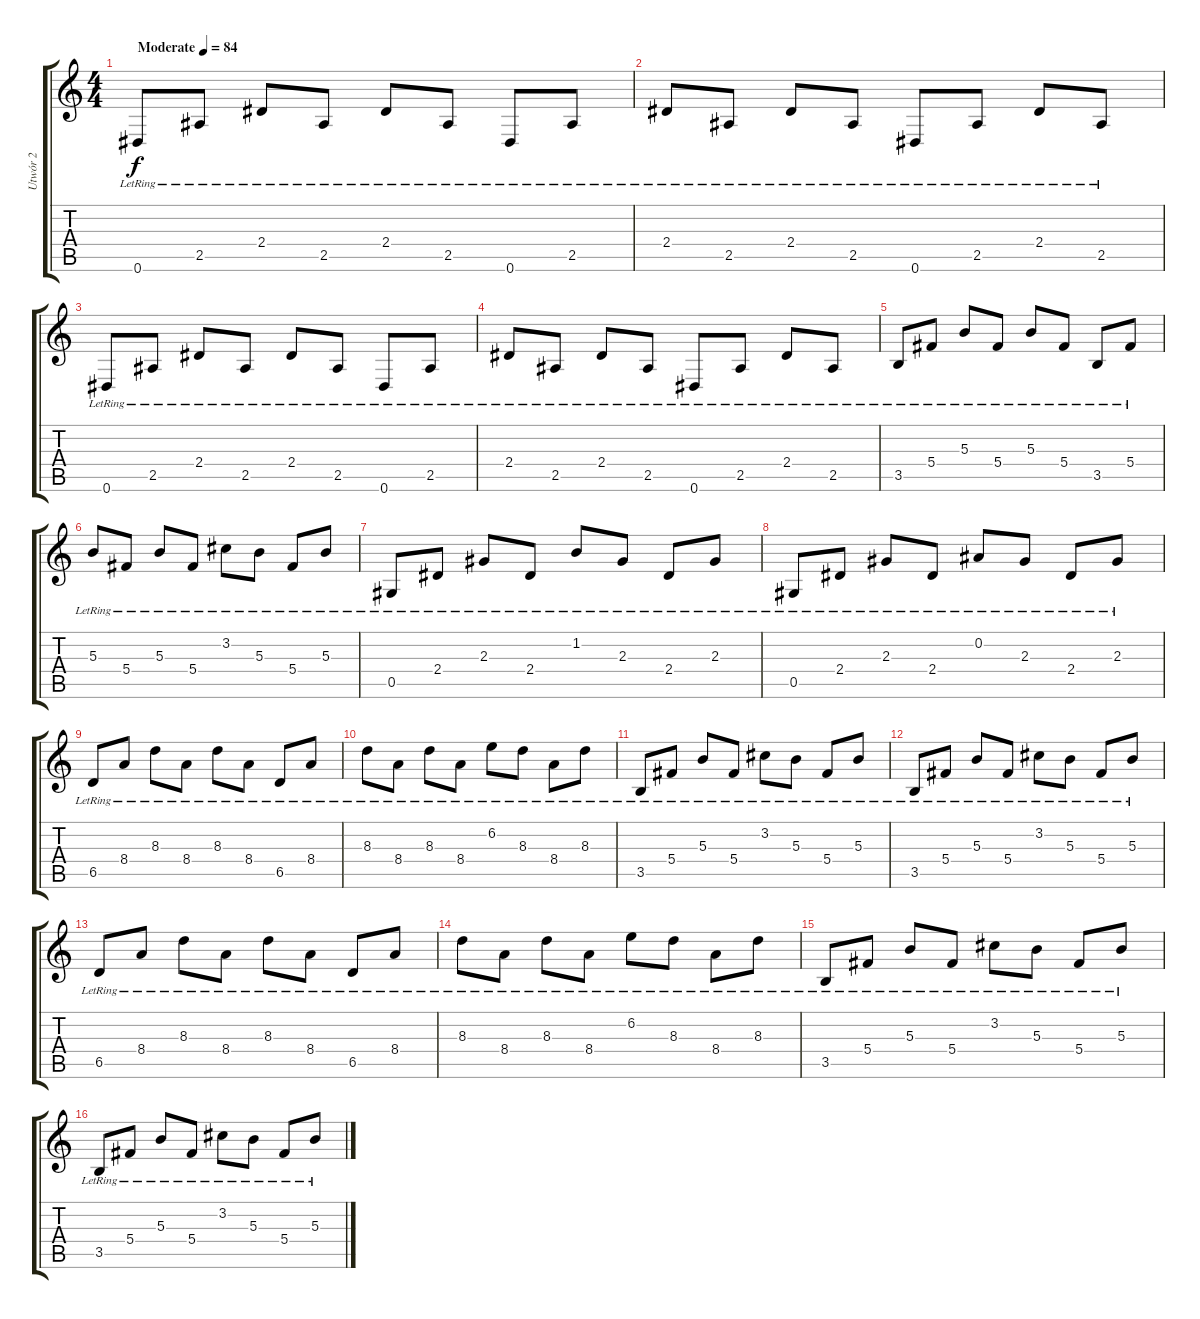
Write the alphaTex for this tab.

\track ("Utwór 2" "Utwór 2") {instrument acousticguitarnylon}
\staff {score tabs}
\tuning (Eb4 Bb3 Gb3 Db3 Ab2 Eb2) {hide}
\ts (4 4)
\tempo (84 "Moderate")
\clef g2
\ks c
0.6{lr}.8{dy f instrument acousticguitarnylon} 2.5{lr}.8 2.4{lr}.8 2.5{lr}.8 2.4{lr}.8 2.5{lr}.8 0.6{lr}.8 2.5{lr}.8 |
2.4{lr}.8 2.5{lr}.8 2.4{lr}.8 2.5{lr}.8 0.6{lr}.8 2.5{lr}.8 2.4{lr}.8 2.5{lr}.8 |
0.6{lr}.8 2.5{lr}.8 2.4{lr}.8 2.5{lr}.8 2.4{lr}.8 2.5{lr}.8 0.6{lr}.8 2.5{lr}.8 |
2.4{lr}.8 2.5{lr}.8 2.4{lr}.8 2.5{lr}.8 0.6{lr}.8 2.5{lr}.8 2.4{lr}.8 2.5{lr}.8 |
3.5{lr}.8 5.4{lr}.8 5.3{lr}.8 5.4{lr}.8 5.3{lr}.8 5.4{lr}.8 3.5{lr}.8 5.4{lr}.8 |
5.3{lr}.8 5.4{lr}.8 5.3{lr}.8 5.4{lr}.8 3.2{lr}.8 5.3{lr}.8 5.4{lr}.8 5.3{lr}.8 |
0.5{lr}.8 2.4{lr}.8 2.3{lr}.8 2.4{lr}.8 1.2{lr}.8 2.3{lr}.8 2.4{lr}.8 2.3{lr}.8 |
0.5{lr}.8 2.4{lr}.8 2.3{lr}.8 2.4{lr}.8 0.2{lr}.8 2.3{lr}.8 2.4{lr}.8 2.3{lr}.8 |
6.5{lr}.8 8.4{lr}.8 8.3{lr}.8 8.4{lr}.8 8.3{lr}.8 8.4{lr}.8 6.5{lr}.8 8.4{lr}.8 |
8.3{lr}.8 8.4{lr}.8 8.3{lr}.8 8.4{lr}.8 6.2{lr}.8 8.3{lr}.8 8.4{lr}.8 8.3{lr}.8 |
3.5{lr}.8 5.4{lr}.8 5.3{lr}.8 5.4{lr}.8 3.2{lr}.8 5.3{lr}.8 5.4{lr}.8 5.3{lr}.8 |
3.5{lr}.8 5.4{lr}.8 5.3{lr}.8 5.4{lr}.8 3.2{lr}.8 5.3{lr}.8 5.4{lr}.8 5.3{lr}.8 |
6.5{lr}.8 8.4{lr}.8 8.3{lr}.8 8.4{lr}.8 8.3{lr}.8 8.4{lr}.8 6.5{lr}.8 8.4{lr}.8 |
8.3{lr}.8 8.4{lr}.8 8.3{lr}.8 8.4{lr}.8 6.2{lr}.8 8.3{lr}.8 8.4{lr}.8 8.3{lr}.8 |
3.5{lr}.8 5.4{lr}.8 5.3{lr}.8 5.4{lr}.8 3.2{lr}.8 5.3{lr}.8 5.4{lr}.8 5.3{lr}.8 |
3.5{lr}.8 5.4{lr}.8 5.3{lr}.8 5.4{lr}.8 3.2{lr}.8 5.3{lr}.8 5.4{lr}.8 5.3{lr}.8
